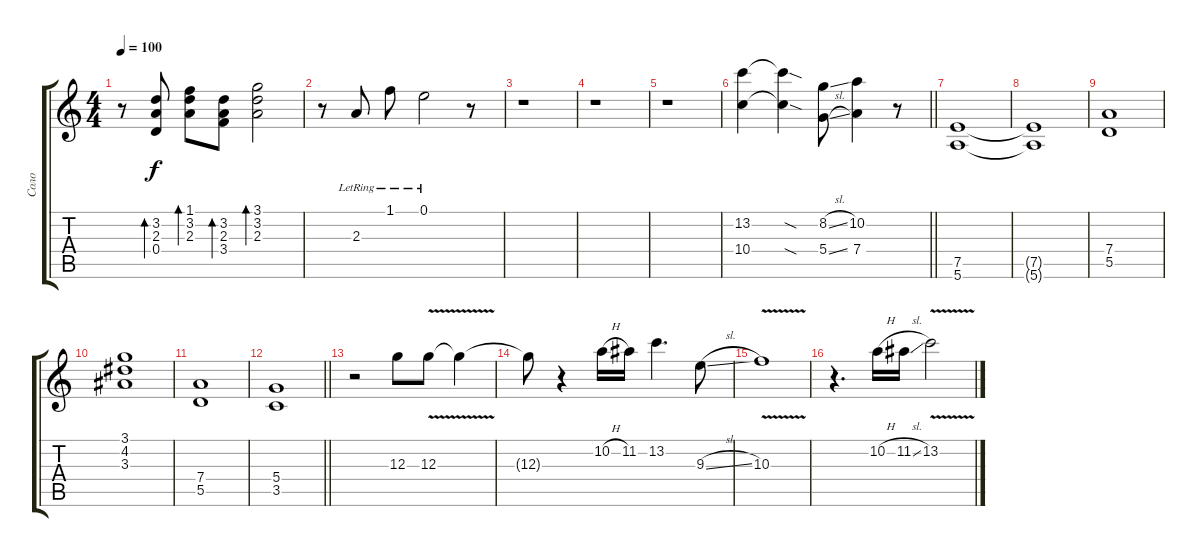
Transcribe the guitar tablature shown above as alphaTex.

\track ("Соло" "Соло") {instrument acousticguitarsteel}
\staff {score tabs}
\tuning (E4 B3 G3 D3 A2 E2) {hide}
\ts (4 4)
\tempo 100
\clef g2
\ks c
r.8{dy f} (3.2 2.3 0.4).8{bd 60} (1.1 3.2 2.3).8{bd 60} (3.2 2.3 3.4).8{bd 60} (3.1 3.2 2.3).2{bd 60} |
r.8 2.3{lr}.8 1.1{lr}.8 0.1{lr}.2 r.8 |
r.1 |
r.1 |
r.1 |
\barLineRight lightlight
(13.2 10.4).4 (13.2{sod t} 10.4{sod t}).4 (8.2{sl} 5.4{sl}).8 (10.2 7.4).4 r.8 |
(7.5 5.6).1{volume 10 instrument distortionguitar} |
(7.5{t} 5.6{t}).1 |
(7.4 5.5).1 |
(3.1 4.2 3.3).1 |
(7.4 5.5).1 |
\barLineRight lightlight
(5.4 3.5).1 |
r.2 12.3.8{volume 14 instrument acousticguitarsteel} 12.3{v}.8 12.3{t}.4 |
12.3{t}.8 r.4 10.2{h}.16 11.2.16 13.2.4{d} 9.3{sl}.8 |
10.3{v}.1 |
r.4{d} 10.2{h}.16 11.2{sl}.16 13.2{v}.2
